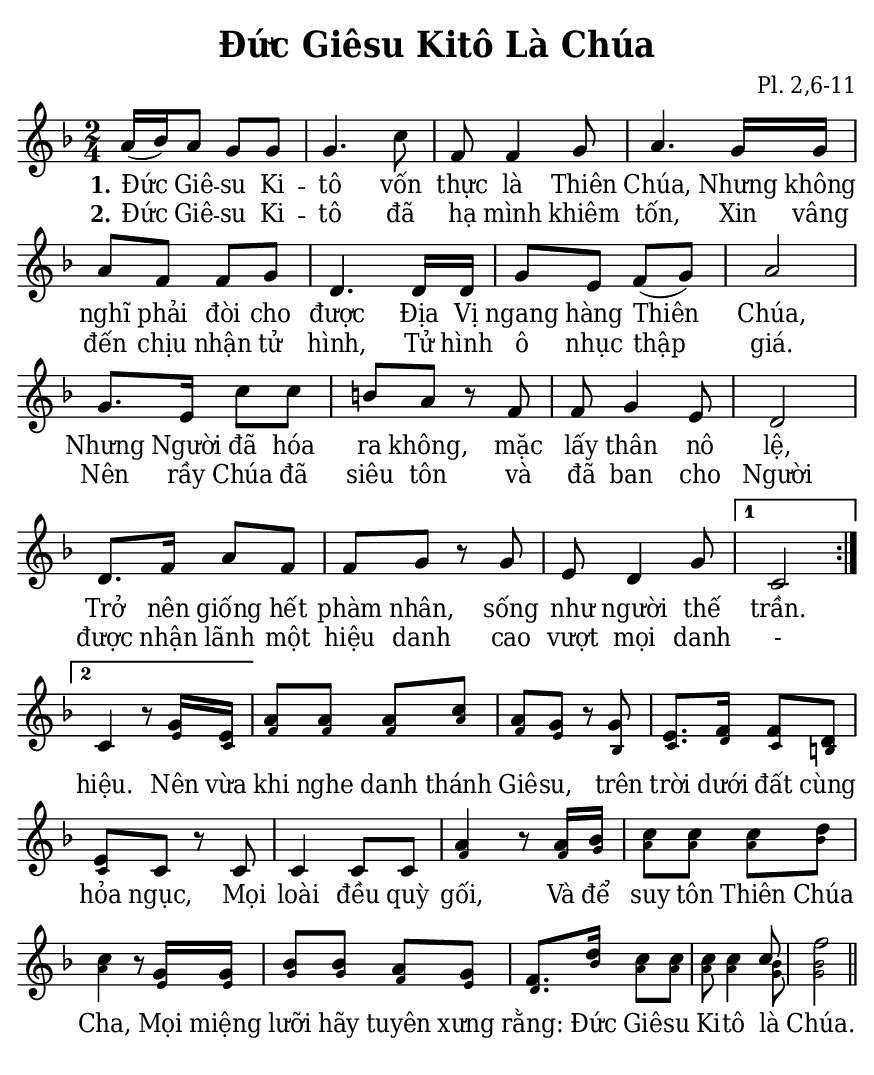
% Cài đặt chung\
\version "2.22.1"
\include "english.ly"

\header {
  title = "Đức Giêsu Kitô Là Chúa"
  composer = "Pl. 2,6-11"
  %arranger = "Lm. Kim Long"
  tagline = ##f
}

% Nhạc phiên khúc
nhacPhienKhucSop = \relative c'' {
  a16 (bf) a8 g g |
  g4. c8 |
  f, f4 g8 |
  a4. g16 g |
  a8 f f g |
  d4. d16 d |
  g8 e f (g) |
  a2 |
  g8. e16 c'8 c |
  b!a r f |
  f g4 e8 |
  d2 |
  d8. f16 a8 f |
  f g r g |
  e d4 g8 |
  \set Score.repeatCommands = #'((volta "1"))
  c,2 
  \set Score.repeatCommands = #'((volta #f) (volta "2") end-repeat)
  c4 r8 g'16 e
  \set Score.repeatCommands = #'((volta #f))
  a8 a a c |
  a g r g |
  e8. f16 f8 d |
  e c r c |
  c4 c8 c |
  a'4 r8 a16 bf |
  c8 c c d |
  c4 r8 g16 g |
  bf8 bf a g |
  f8. d'16 c8 c |
  c c4 c8 |
  \stemDown f2 \bar "||"
}

nhacPhienKhucAlto = \relative c' {
  R2*16
  r4. e16 c |
  f8 f f a |
  f e r bf |
  c8. d16 c8 b! |
  c c r c |
  c4 c8 c |
  f4 r8 f16 g |
  a8 a a bf |
  a4 r8 e16 e |
  g8 g f e |
  d8. bf'16 a8 a |
  a a4 <bf g>8 |
  <bf g>2
}

% Lời phiên khúc
loiPhienKhucSop = \lyrics {
  <<
    {
      \set stanza = "1."
      Đức Giê -- su Ki -- tô vốn thực là Thiên Chúa,
      Nhưng không nghĩ phải đòi cho được Địa Vị
      ngang hàng Thiên Chúa,
      Nhưng Người đã hóa ra không,
      mặc lấy thân nô lệ,
      Trở nên giống hết phàm nhân,
      sống như người thế trần.
    }
    \new Lyrics {
	    \set associatedVoice = "beSop"
	    \set stanza = "2."
	    Đức Giê -- su Ki -- tô đã hạ mình khiêm tốn,
	    Xin vâng đến chịu nhận tử hình,
	    Tử hình ô nhục thập giá.
	    Nên rầy Chúa đã siêu tôn và đã ban cho Người
	    được nhận lãnh một hiệu danh
	    cao vượt mọi danh - hiệu.
	    Nên vừa khi nghe danh thánh Giê -- su,
	    trên trời dưới đất cùng hỏa ngục,
	    Mọi loài đều quỳ gối,
	    Và để suy tôn Thiên Chúa Cha,
	    Mọi miệng lưỡi hãy tuyên xưng rằng:
	    Đức Giê -- su Ki -- tô là Chúa.
    }
  >>
}

% Dàn trang
\paper {
  #(set-paper-size "a5")
  top-margin = 3\mm
  bottom-margin = 3\mm
  left-margin = 3\mm
  right-margin = 3\mm
  indent = #0
  #(define fonts
	 (make-pango-font-tree "Deja Vu Serif Condensed"
	 		       "Deja Vu Serif Condensed"
			       "Deja Vu Serif Condensed"
			       (/ 20 20)))
  print-page-number = ##f
}

TongNhip = {
  \key f \major \time 2/4
  \set Timing.beamExceptions = #'()
  \set Timing.baseMoment = #(ly:make-moment 1/4)
}

% Đổi kích thước nốt cho bè phụ
notBePhu =
#(define-music-function (font-size music) (number? ly:music?)
   (for-some-music
     (lambda (m)
       (if (music-is-of-type? m 'rhythmic-event)
           (begin
             (set! (ly:music-property m 'tweaks)
                   (cons `(font-size . ,font-size)
                         (ly:music-property m 'tweaks)))
             #t)
           #f))
     music)
   music)

\score {
  \new ChoirStaff <<
    \new Staff \with {
        \consists "Merge_rests_engraver"
        printPartCombineTexts = ##f
      }
      <<
      \new Voice \TongNhip \partCombine 
        \nhacPhienKhucSop
        \notBePhu -3 { \nhacPhienKhucAlto }
      \new NullVoice = beSop \nhacPhienKhucSop
      \new Lyrics \lyricsto beSop \loiPhienKhucSop
      >>
  >>
  \layout {
    %\override Staff.TimeSignature.transparent = ##t
    \override Lyrics.LyricSpace.minimum-distance = #0.6
    \override Score.BarNumber.break-visibility = ##(#f #f #f)
    \override Score.SpacingSpanner.uniform-stretching = ##t
  } 
}
